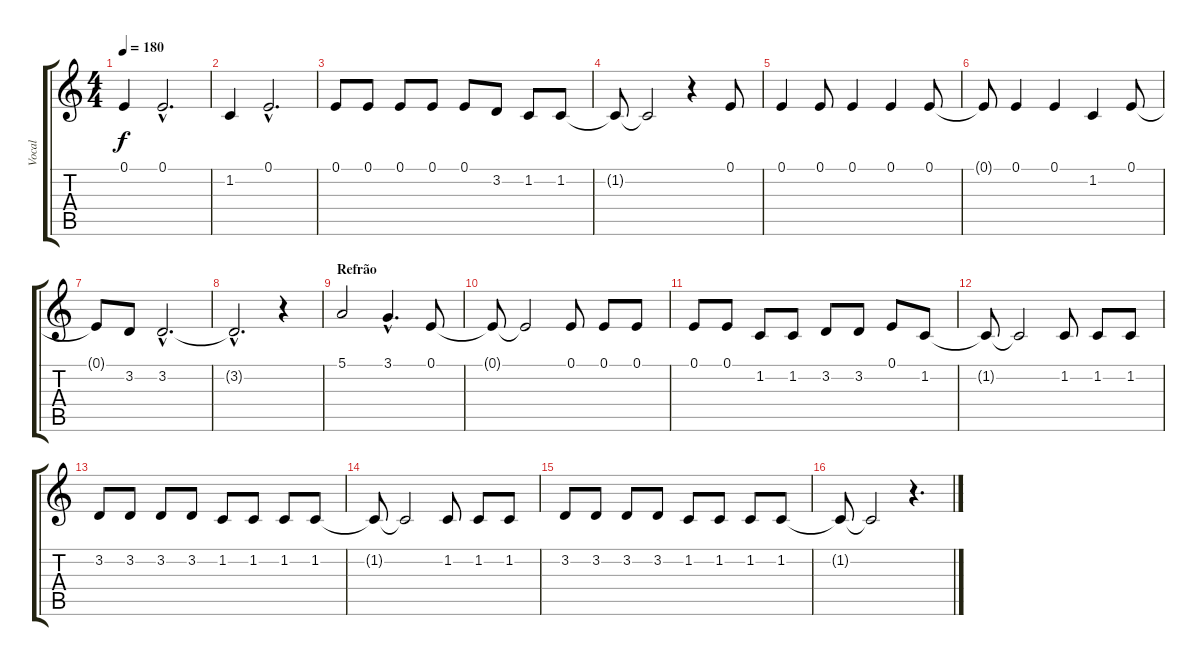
\track ("Vocal" "Vocal") {instrument violin}
\staff {score tabs}
\tuning (E4 B3 G3 D3 A2 E2) {hide}
\ts (4 4)
\tempo 180
\clef g2
\ks c
0.1.4{dy f} 0.1{hac}.2{d} |
1.2.4 0.1{hac}.2{d} |
0.1.8 0.1.8 0.1.8 0.1.8 0.1.8 3.2.8 1.2.8 1.2.8 |
1.2{t}.8 1.2{t}.2 r.4 0.1.8 |
0.1.4 0.1.8 0.1.4 0.1.4 0.1.8 |
0.1{t}.8 0.1.4 0.1.4 1.2.4 0.1.8 |
0.1{t}.8 3.2.8 3.2{hac}.2{d} |
3.2{hac t}.2{d} r.4 |
\section ("" "Refrão")
5.1.2 3.1{hac}.4{d} 0.1.8 |
0.1{t}.8 0.1{t}.2 0.1.8 0.1.8 0.1.8 |
0.1.8 0.1.8 1.2.8 1.2.8 3.2.8 3.2.8 0.1.8 1.2.8 |
1.2{t}.8 1.2{t}.2 1.2.8 1.2.8 1.2.8 |
3.2.8 3.2.8 3.2.8 3.2.8 1.2.8 1.2.8 1.2.8 1.2.8 |
1.2{t}.8 1.2{t}.2 1.2.8 1.2.8 1.2.8 |
3.2.8 3.2.8 3.2.8 3.2.8 1.2.8 1.2.8 1.2.8 1.2.8 |
1.2{t}.8 1.2{t}.2 r.4{d}
